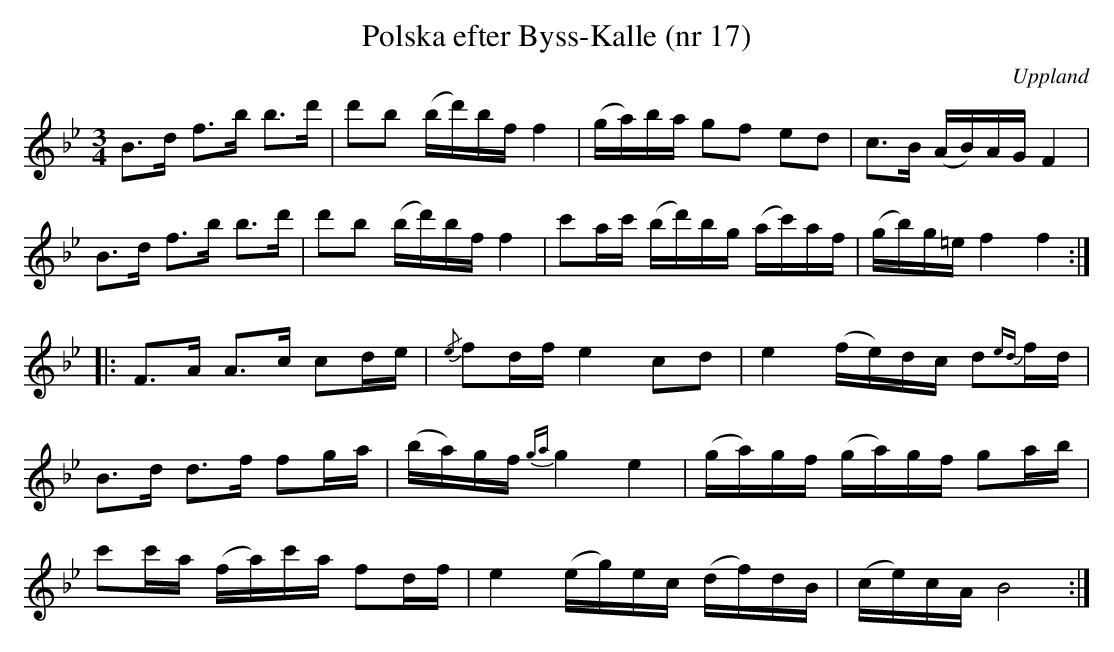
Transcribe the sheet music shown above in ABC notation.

X:1
T: Polska efter Byss-Kalle (nr 17)
Bättre idé, någon?
O: Uppland
M: 3/4
L: 1/16
K: Bb
B2>d2 f2>b2 b2>d'2 | d'2b2 (bd')bf f4 | (ga)ba g2f2 e2d2 | c2>B2 (AB)AG F4 |
B2>d2 f2>b2 b2>d'2 | d'2b2 (bd')bf f4 | c'2ac' (bd')bg (ac')af | (gb)g=e f4 f4 ::
F2>A2 A2>c2 c2de | {/e}f2df e4 c2d2 | e4 (fe)dc d2{ed}fd |
B2>d2 d2>f2 f2ga | (ba)gf {ga}g4 e4 | (ga)gf (ga)gf g2ab |
c'2c'a (fa)c'a f2df | e4 (eg)ec (df)dB | (ce)cA B8 :|
